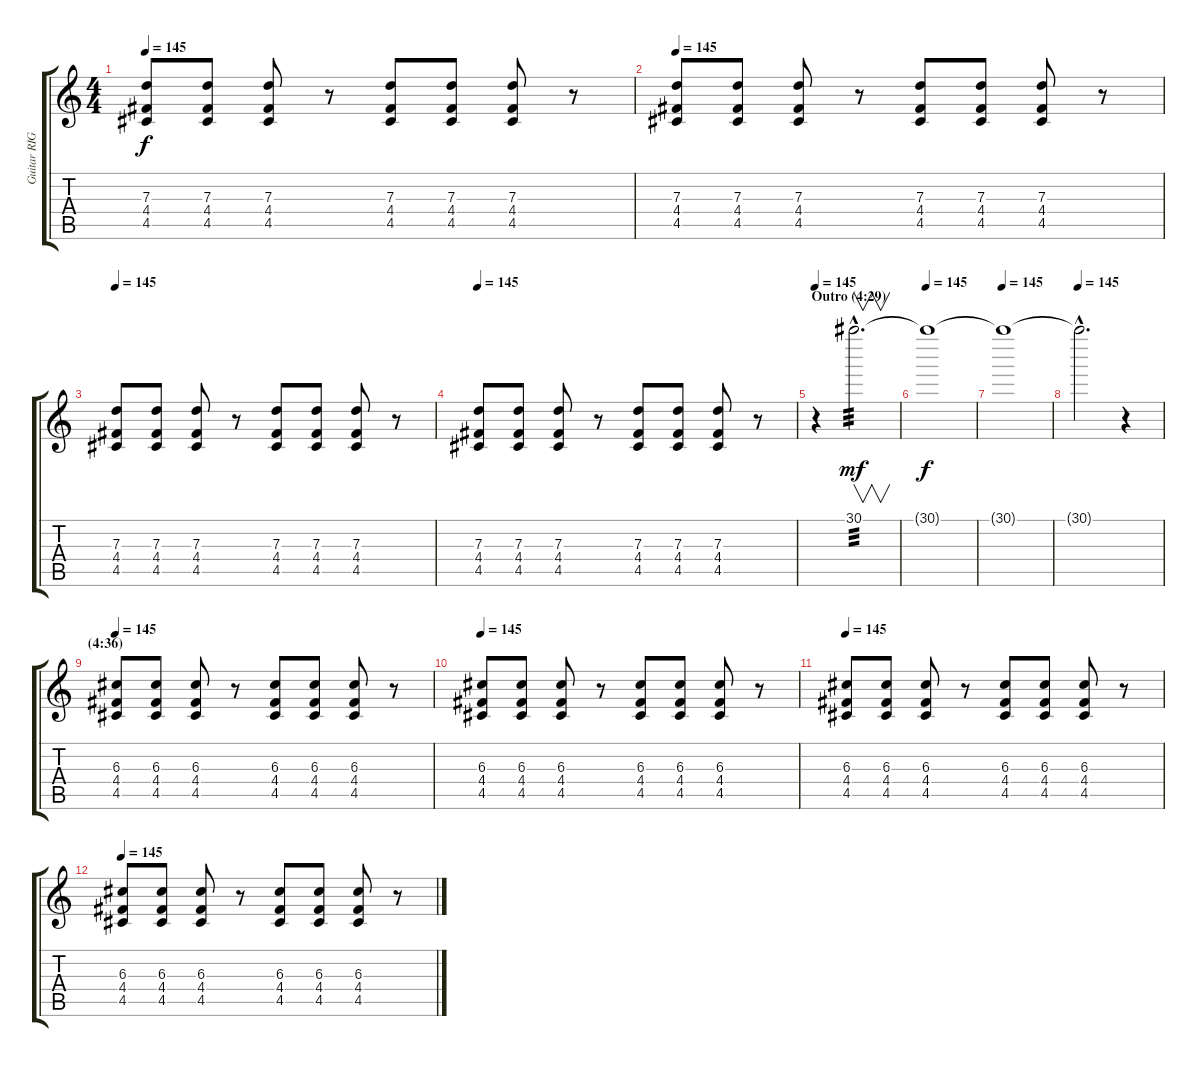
\track ("Guitar RIGHT" "Guitar RIG") {instrument overdrivenguitar}
\staff {score tabs}
\tuning (E4 B3 G3 D3 A2 E2) {hide}
\ts (4 4)
\tempo 145
\clef g2
\ks c
(7.3 4.4 4.5).8{dy f} (7.3 4.4 4.5).8 (7.3 4.4 4.5).8 r.8 (7.3 4.4 4.5).8 (7.3 4.4 4.5).8 (7.3 4.4 4.5).8 r.8 |
\tempo 145
(7.3 4.4 4.5).8 (7.3 4.4 4.5).8 (7.3 4.4 4.5).8 r.8 (7.3 4.4 4.5).8 (7.3 4.4 4.5).8 (7.3 4.4 4.5).8 r.8 |
\tempo 145
(7.3 4.4 4.5).8 (7.3 4.4 4.5).8 (7.3 4.4 4.5).8 r.8 (7.3 4.4 4.5).8 (7.3 4.4 4.5).8 (7.3 4.4 4.5).8 r.8 |
\tempo 145
(7.3 4.4 4.5).8 (7.3 4.4 4.5).8 (7.3 4.4 4.5).8 r.8 (7.3 4.4 4.5).8 (7.3 4.4 4.5).8 (7.3 4.4 4.5).8 r.8 |
\section ("" "Outro (4:29)")
\tempo 145
r.4 30.1{hac}.2{v d tp 3 dy mf balance 8 instrument clavinet} |
\tempo 145
30.1{t}.1{dy f} |
\tempo 145
30.1{t}.1 |
\tempo 145
30.1{hac t}.2{d} r.4 |
\section ("" "(4:36)")
\tempo 145
(6.3 4.4 4.5).8{balance 16 instrument overdrivenguitar} (6.3 4.4 4.5).8 (6.3 4.4 4.5).8 r.8 (6.3 4.4 4.5).8 (6.3 4.4 4.5).8 (6.3 4.4 4.5).8 r.8 |
\tempo 145
(6.3 4.4 4.5).8 (6.3 4.4 4.5).8 (6.3 4.4 4.5).8 r.8 (6.3 4.4 4.5).8 (6.3 4.4 4.5).8 (6.3 4.4 4.5).8 r.8 |
\tempo 145
(6.3 4.4 4.5).8 (6.3 4.4 4.5).8 (6.3 4.4 4.5).8 r.8 (6.3 4.4 4.5).8 (6.3 4.4 4.5).8 (6.3 4.4 4.5).8 r.8 |
\tempo 145
(6.3 4.4 4.5).8 (6.3 4.4 4.5).8 (6.3 4.4 4.5).8 r.8 (6.3 4.4 4.5).8 (6.3 4.4 4.5).8 (6.3 4.4 4.5).8 r.8
